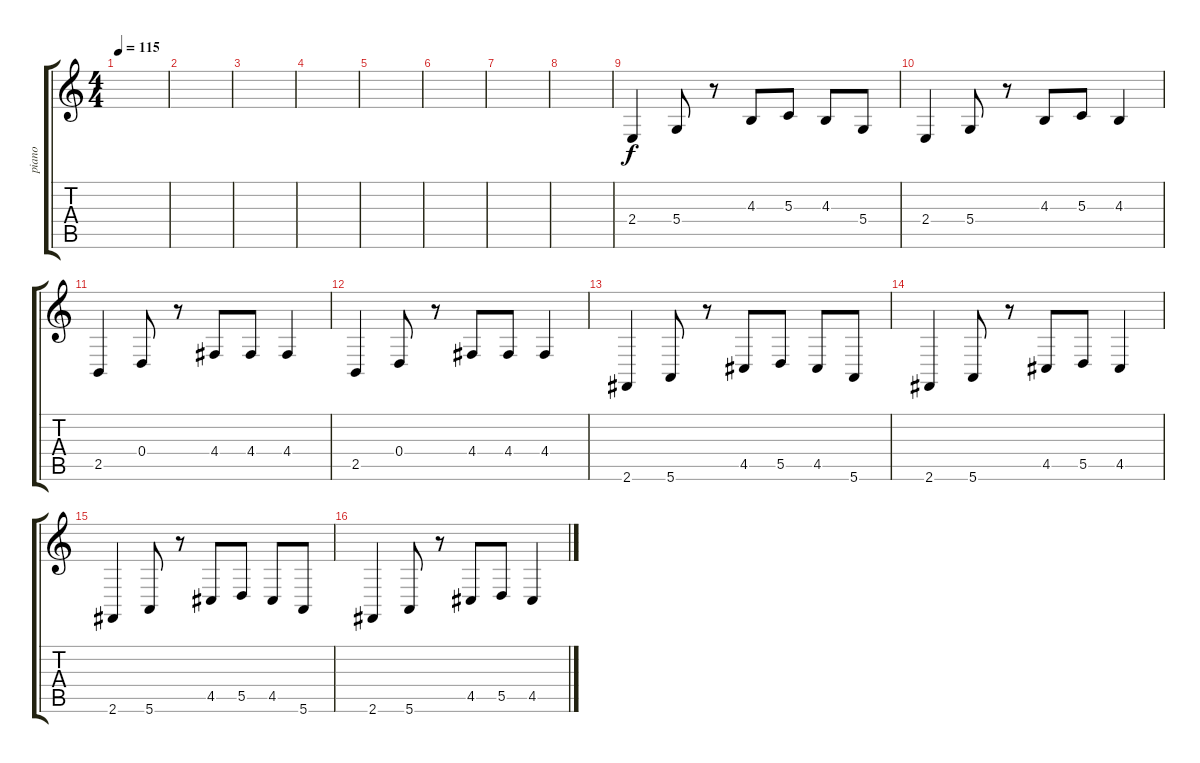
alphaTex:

\track ("piano" "piano") {instrument acousticgrandpiano}
\staff {score tabs}
\tuning (E4 B3 G3 D3 A2 E2) {hide}
\ts (4 4)
\tempo 115
\clef g2
\ks c
|
|
|
|
|
|
|
|
2.4.4 5.4.8 r.8 4.3.8 5.3.8 4.3.8 5.4.8 |
2.4.4 5.4.8 r.8 4.3.8 5.3.8 4.3.4 |
2.5.4 0.4.8 r.8 4.4.8 4.4.8 4.4.4 |
2.5.4 0.4.8 r.8 4.4.8 4.4.8 4.4.4 |
2.6.4 5.6.8 r.8 4.5.8 5.5.8 4.5.8 5.6.8 |
2.6.4 5.6.8 r.8 4.5.8 5.5.8 4.5.4 |
2.6.4 5.6.8 r.8 4.5.8 5.5.8 4.5.8 5.6.8 |
2.6.4 5.6.8 r.8 4.5.8 5.5.8 4.5.4
